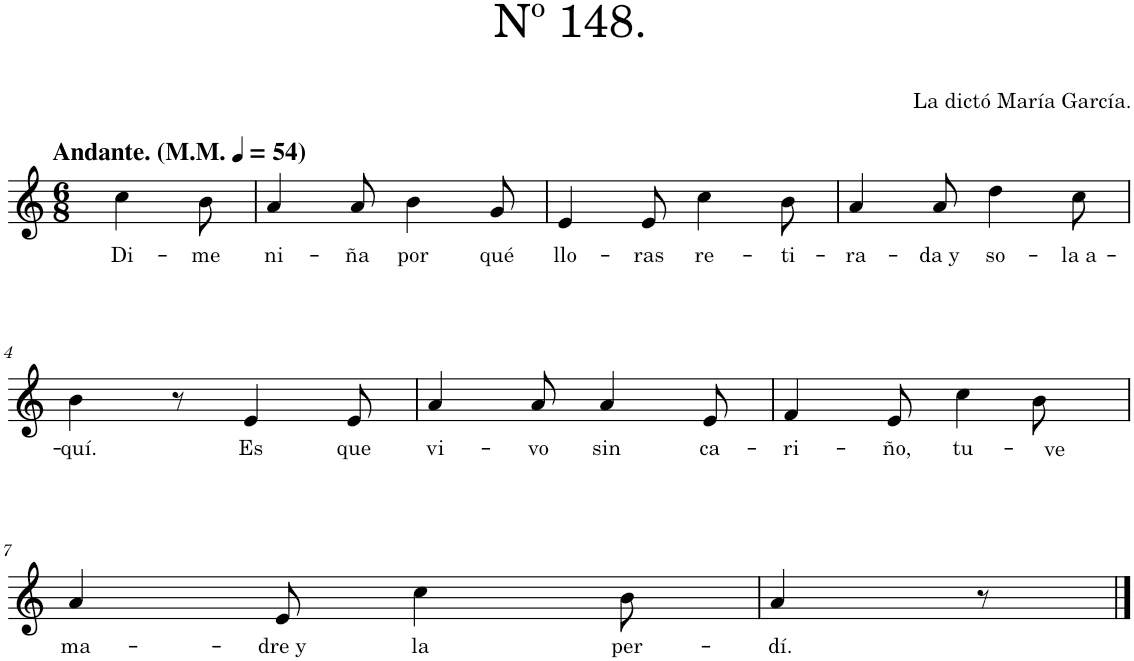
**kern	**text
*part1	*part1
*staff1	*staff1
*I"Piano	*
*I'Pno.	*
*clefG2	*
*k[]	*
*M6/8	*
*MM54	*
=	=
!LO:TX:a:B:t=Andante. (M.M.	!
!LO:TX:a:B:t=)	!
!	!LO:LY:b
4cc\	Di-
!	!LO:LY:b
8b\	-me
=1	=1
!	!LO:LY:b
4a/	ni-
!	!LO:LY:b
8a/	-ña
!	!LO:LY:b
4b\	por
!	!LO:LY:b
8g/	qué
=2	=2
!	!LO:LY:b
4e/	llo-
!	!LO:LY:b
8e/	-ras
!	!LO:LY:b
4cc\	re-
!	!LO:LY:b
8b\	-ti-
=3	=3
!	!LO:LY:b
4a/	-ra-
!	!LO:LY:b
8a/	-da y
!	!LO:LY:b
4dd\	so-
!	!LO:LY:b
8cc\	-la a-
!!LO:LB:g=z
=4	=4
!	!LO:LY:b
4b\	-quí.
8r	.
!	!LO:LY:b
4e/	Es
!	!LO:LY:b
8e/	que
=5	=5
!	!LO:LY:b
4a/	vi-
!	!LO:LY:b
8a/	-vo
!	!LO:LY:b
4a/	sin
!	!LO:LY:b
8e/	ca-
=6	=6
!	!LO:LY:b
4f/	-ri-
!	!LO:LY:b
8e/	-ño,
!	!LO:LY:b
4cc\	tu-
!	!LO:LY:b
8b\	-ve
!!LO:LB:g=z
=7	=7
!	!LO:LY:b
4a/	ma-
!	!LO:LY:b
8e/	-dre y
!	!LO:LY:b
4cc\	la
!	!LO:LY:b
8b\	per-
=8	=8
!	!LO:LY:b
4a/	-dí.
8r	.
==	==
*-	*-
